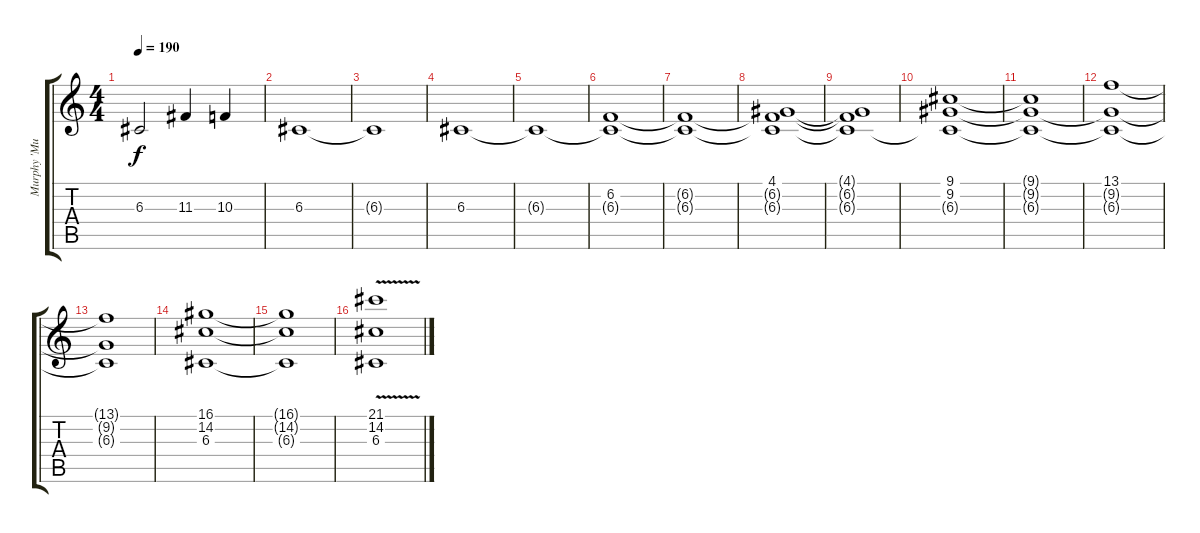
\track ("Murphy 'Murph' Dunne" "Murphy 'Mu") {instrument rockorgan}
\staff {score tabs}
\tuning (E4 B3 G3 D3 A2 E2) {hide}
\ts (4 4)
\tempo 190
\clef g2
\ks c
6.3{t}.2{dy f} 11.3.4 10.3.4 |
6.3.1 |
6.3{t}.1 |
6.3.1 |
6.3{t}.1 |
(6.2 6.3{t}).1 |
(6.2{t} 6.3{t}).1 |
(4.1 6.2{t} 6.3{t}).1 |
(4.1{t} 6.2{t} 6.3{t}).1 |
(9.1 9.2 6.3{t}).1 |
(9.1{t} 9.2{t} 6.3{t}).1 |
(13.1 9.2{t} 6.3{t}).1 |
(13.1{t} 9.2{t} 6.3{t}).1 |
(16.1 14.2 6.3).1 |
(16.1{t} 14.2{t} 6.3{t}).1 |
(21.1 14.2{v} 6.3).1
